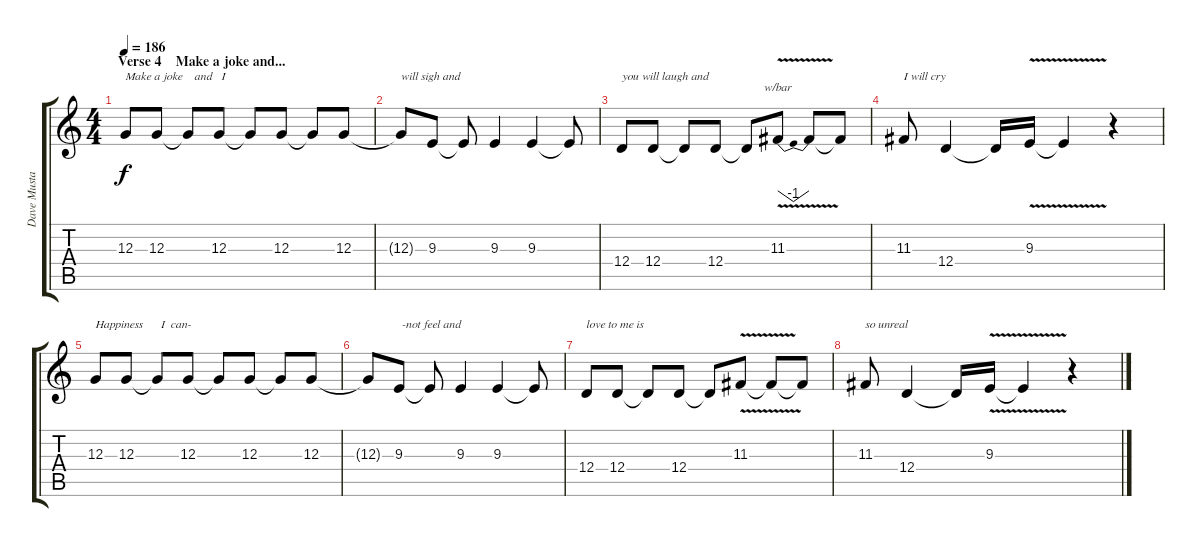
\track ("Dave Mustaine [Vocal]" "Dave Musta") {instrument lead6voice}
\staff {score tabs}
\tuning (E4 B3 G3 D3 A2 E2) {hide}
\ts (4 4)
\section ("" "Verse 4    Make a joke and...")
\tempo 186
\clef g2
\ks c
12.3.8{txt "Make a joke    and   I" dy f} 12.3.8 12.3{t}.8 12.3.8 12.3{t}.8 12.3.8 12.3{t}.8 12.3.8 |
12.3{t}.8{txt "will sigh and"} 9.3.8 9.3{t}.8 9.3.4 9.3.4 9.3{t}.8 |
12.4.8{txt "you will laugh and"} 12.4.8 12.4{t}.8 12.4.8 12.4{t}.8 11.3{v}.8{tbe (dip default 0 0 30 -4 60 0)} 11.3{t}.8 11.3{t}.8 |
11.3.8{txt "I will cry"} 12.4.4 12.4{t}.16 9.3{v}.16 9.3{t}.4 r.4 |
12.3.8{txt "Happiness      I  can-  "} 12.3.8 12.3{t}.8 12.3.8 12.3{t}.8 12.3.8 12.3{t}.8 12.3.8 |
12.3{t}.8 9.3.8{txt " -not feel and"} 9.3{t}.8 9.3.4 9.3.4 9.3{t}.8 |
12.4.8{txt "love to me is"} 12.4.8 12.4{t}.8 12.4.8 12.4{t}.8 11.3{v}.8 11.3{t}.8 11.3{t}.8 |
11.3.8{txt "so unreal"} 12.4.4 12.4{t}.16 9.3{v}.16 9.3{t}.4 r.4
